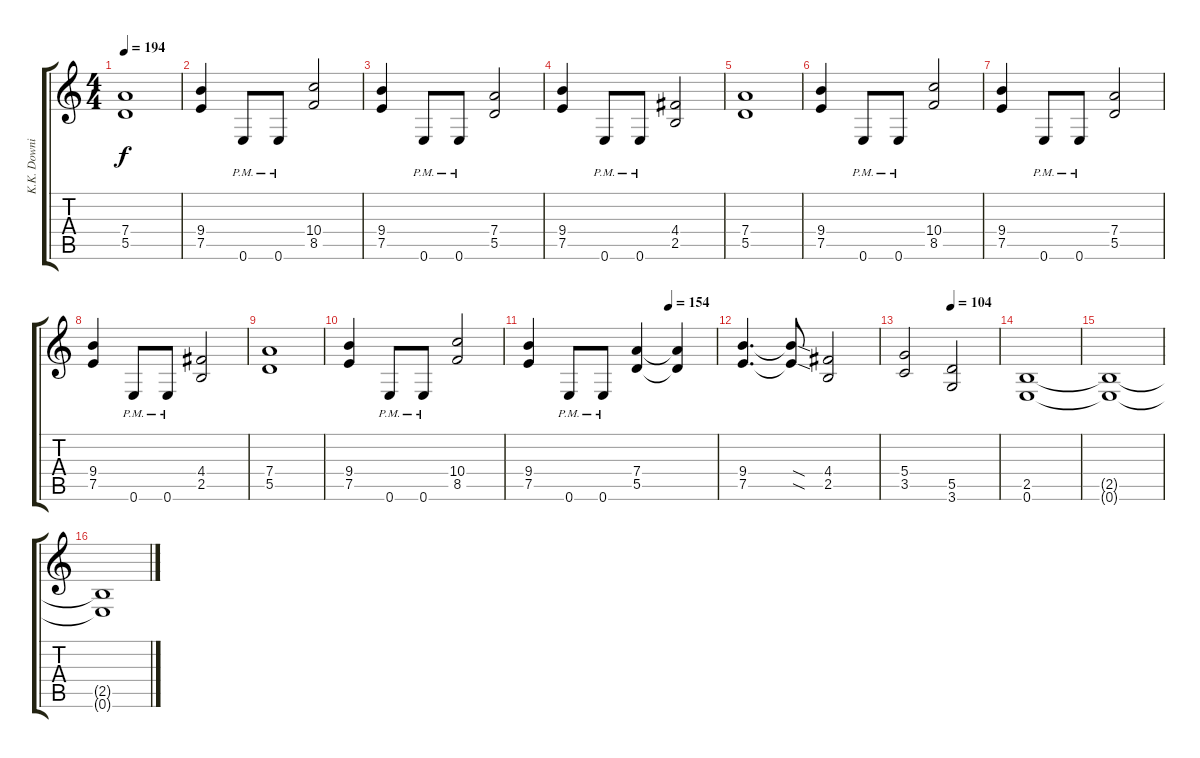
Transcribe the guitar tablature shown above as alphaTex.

\track ("K.K. Downing" "K.K. Downi") {instrument distortionguitar}
\staff {score tabs}
\tuning (E4 B3 G3 D3 A2 E2) {hide}
\ts (4 4)
\tempo 194
\clef g2
\ks c
(7.4 5.5).1{dy f} |
(9.4 7.5).4 0.6{pm}.8 0.6{pm}.8 (10.4 8.5).2 |
(9.4 7.5).4 0.6{pm}.8 0.6{pm}.8 (7.4 5.5).2 |
(9.4 7.5).4 0.6{pm}.8 0.6{pm}.8 (4.4 2.5).2 |
(7.4 5.5).1 |
(9.4 7.5).4 0.6{pm}.8 0.6{pm}.8 (10.4 8.5).2 |
(9.4 7.5).4 0.6{pm}.8 0.6{pm}.8 (7.4 5.5).2 |
(9.4 7.5).4 0.6{pm}.8 0.6{pm}.8 (4.4 2.5).2 |
(7.4 5.5).1 |
(9.4 7.5).4 0.6{pm}.8 0.6{pm}.8 (10.4 8.5).2 |
\tempo (154 0.75)
(9.4 7.5).4 0.6{pm}.8 0.6{pm}.8 (7.4 5.5).4 (7.4{t} 5.5{t}).4 |
(9.4 7.5).4{d} (9.4{sod t} 7.5{sod t}).8 (4.4 2.5).2 |
\tempo (104 0.5)
(5.4 3.5).2 (5.5 3.6).2 |
(2.5 0.6).1 |
(2.5{t} 0.6{t}).1 |
(2.5{t} 0.6{t}).1
